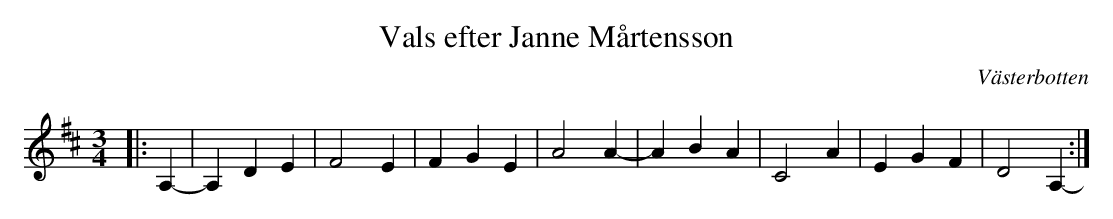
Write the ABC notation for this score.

X:1
T:Vals efter Janne Mårtensson
O:Västerbotten
M:3/4
L:1/4
K:D
|: A,- | A, DE | F2E | FGE | A2 A-|ABA | C2A | EGF | D2 A,-   :|
